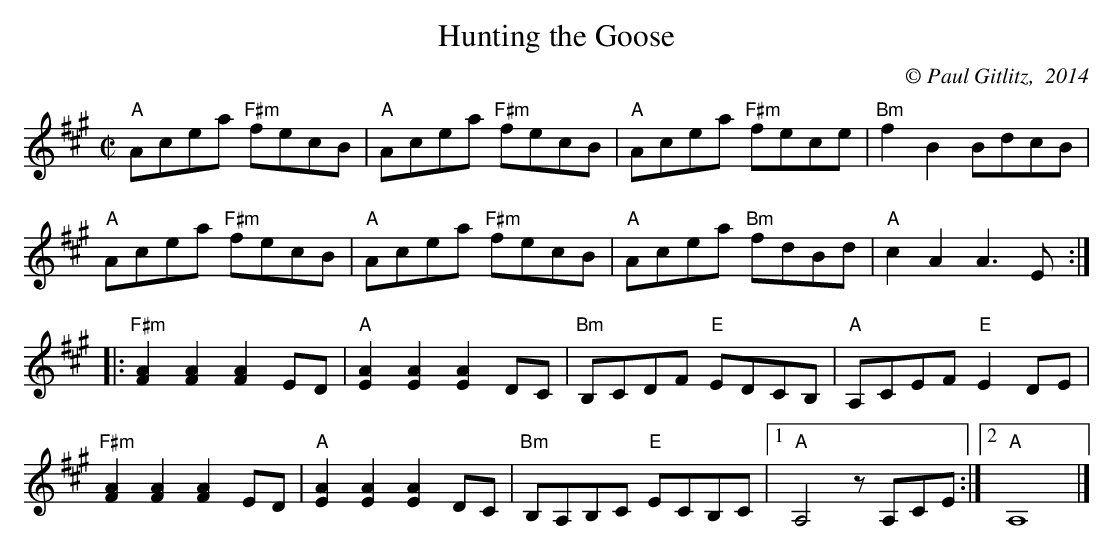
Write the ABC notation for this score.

X:1
T:Hunting the Goose
M:C|
C:© Paul Gitlitz,  2014
K:A
"A"Acea "F#m"fecB|"A"Acea "F#m"fecB|"A"Acea "F#m"fece|"Bm"f2B2 BdcB|!
"A"Acea "F#m"fecB|"A"Acea "F#m"fecB|"A"Acea "Bm"fdBd|"A"c2A2 A3E:|!
|:"F#m"[F2A2][F2A2][F2A2]ED|"A"[E2A2][E2A2][E2A2]DC|"Bm"B,CDF "E"EDCB,|"A"A,CEF "E"E2DE|!
"F#m"[F2A2][F2A2][F2A2]ED|"A"[E2A2][E2A2][E2A2]DC|"Bm"B,A,B,C "E"ECB,C|1"A"A,4z A,CE:|2"A"A,8|]
